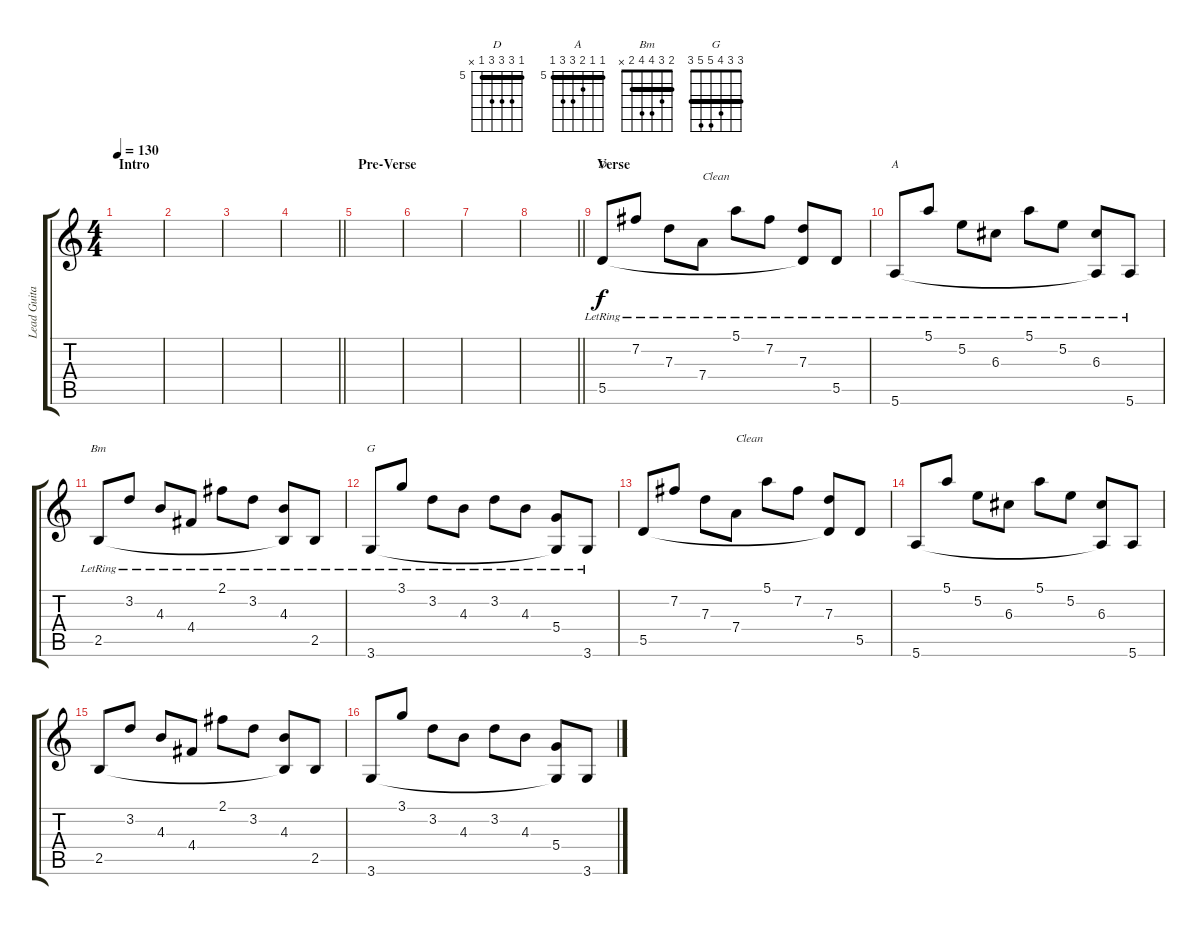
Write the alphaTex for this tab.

\track ("Lead Guitar" "Lead Guita") {instrument electricguitarjazz}
\staff {score tabs}
\tuning (E4 B3 G3 D3 A2 E2) {hide}
\chord ("D" 5 7 7 7 5 x) {firstfret 5 barre 5}
\chord ("A" 5 5 6 7 7 5) {firstfret 5 barre 5}
\chord ("Bm" 2 3 4 4 2 x) {barre 2}
\chord ("G" 3 3 4 5 5 3) {barre 3}
\ts (4 4)
\section ("" "Intro")
\tempo 130
\clef g2
\ks c
|
|
|
\barLineRight lightlight
|
\section ("" "Pre-Verse")
|
|
|
\barLineRight lightlight
|
\section ("" "Verse")
5.5{lr}.8{ch "D"} 7.2{lr}.8 7.3{lr}.8 7.4{lr}.8{txt "Clean"} 5.1{lr}.8 7.2{lr}.8 (7.3{lr} 5.5{t}).8 5.5{lr}.8 |
5.6{lr}.8{ch "A"} 5.1{lr}.8 5.2{lr}.8 6.3{lr}.8 5.1{lr}.8 5.2{lr}.8 (6.3{lr} 5.6{t}).8 5.6{lr}.8 |
2.5{lr}.8{ch "Bm"} 3.2{lr}.8 4.3{lr}.8 4.4{lr}.8 2.1{lr}.8 3.2{lr}.8 (4.3{lr} 2.5{t}).8 2.5{lr}.8 |
3.6{lr}.8{ch "G"} 3.1{lr}.8 3.2{lr}.8 4.3{lr}.8 3.2{lr}.8 4.3{lr}.8 (5.4{lr} 3.6{t}).8 3.6{lr}.8 |
5.5.8 7.2.8 7.3.8 7.4.8{txt "Clean"} 5.1.8 7.2.8 (7.3 5.5{t}).8 5.5.8 |
5.6.8 5.1.8 5.2.8 6.3.8 5.1.8 5.2.8 (6.3 5.6{t}).8 5.6.8 |
2.5.8 3.2.8 4.3.8 4.4.8 2.1.8 3.2.8 (4.3 2.5{t}).8 2.5.8 |
3.6.8 3.1.8 3.2.8 4.3.8 3.2.8 4.3.8 (5.4 3.6{t}).8 3.6.8
